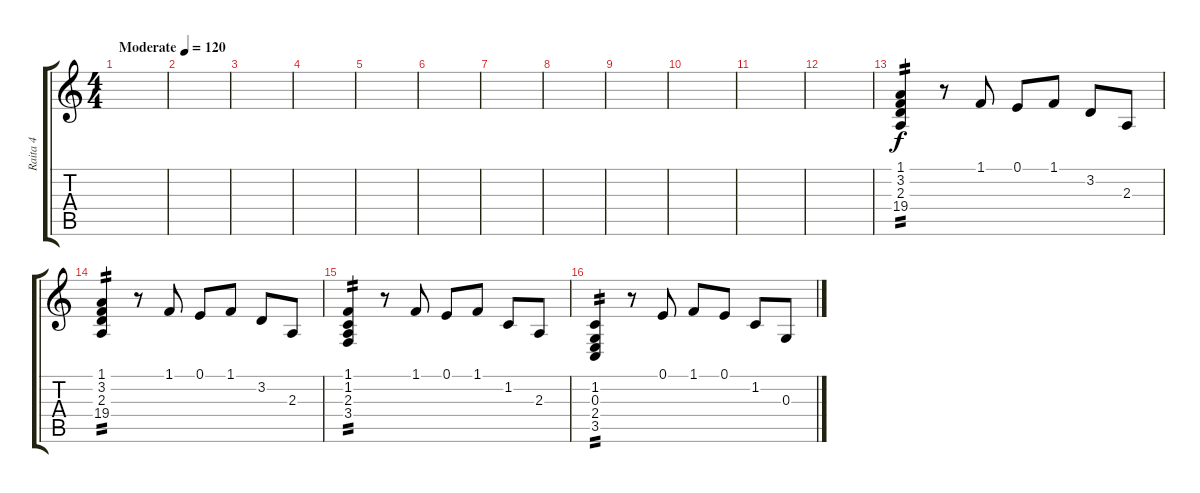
\track ("Raita 4" "Raita 4") {instrument stringensemble1}
\staff {score tabs}
\tuning (E4 B3 G3 D3 A2 E2) {hide}
\ts (4 4)
\tempo (120 "Moderate")
\clef g2
\ks c
|
|
|
|
|
|
|
|
|
|
|
|
(1.1 3.2 2.3 19.4).4{tp 2} r.8 1.1.8 0.1.8 1.1.8 3.2.8 2.3.8 |
(1.1 3.2 2.3 19.4).4{tp 2} r.8 1.1.8 0.1.8 1.1.8 3.2.8 2.3.8 |
(1.1 1.2 2.3 3.4).4{tp 2} r.8 1.1.8 0.1.8 1.1.8 1.2.8 2.3.8 |
(1.2 0.3 2.4 3.5).4{tp 2} r.8 0.1.8 1.1.8 0.1.8 1.2.8 0.3.8
